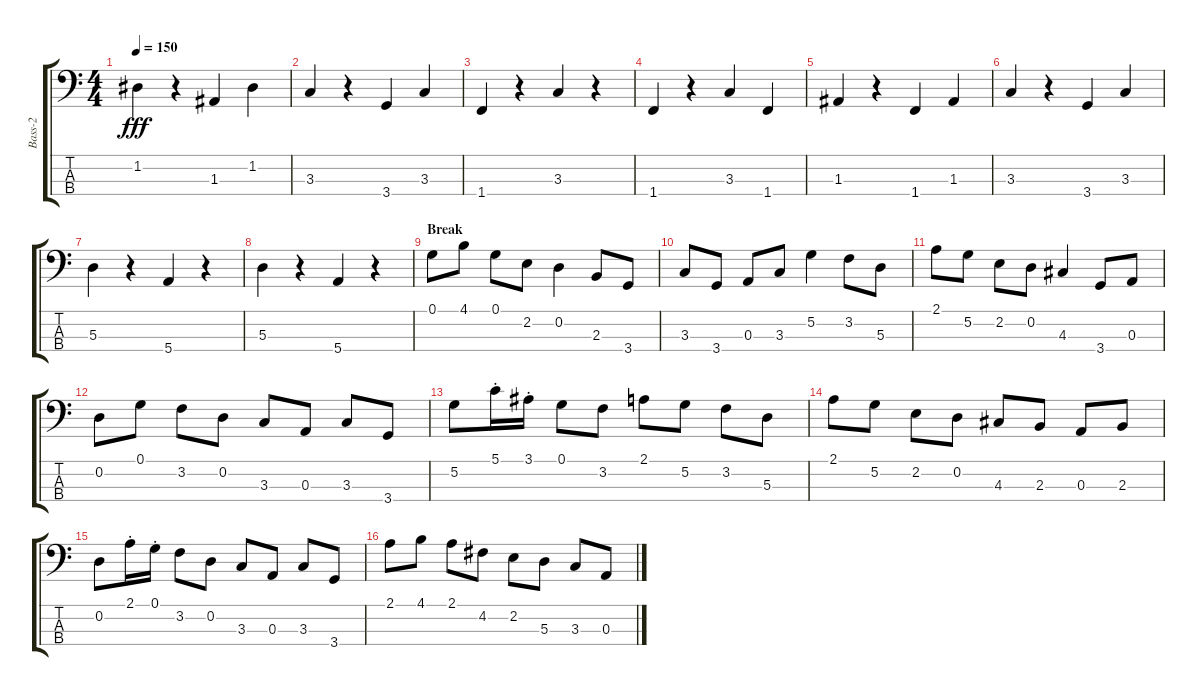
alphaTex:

\track ("Bass-2" "Bass-2") {instrument acousticbass}
\staff {score tabs}
\tuning (G2 D2 A1 E1) {hide}
\ts (4 4)
\tempo 150
\clef f4
\ks c
1.2.4{dy fff} r.4 1.3.4 1.2.4 |
3.3.4 r.4 3.4.4 3.3.4 |
1.4.4 r.4 3.3.4 r.4 |
1.4.4 r.4 3.3.4 1.4.4 |
1.3.4 r.4 1.4.4 1.3.4 |
3.3.4 r.4 3.4.4 3.3.4 |
5.3.4 r.4 5.4.4 r.4 |
5.3.4 r.4 5.4.4 r.4 |
\section ("" "Break")
0.1.8{volume 13 instrument acousticbass} 4.1.8 0.1.8 2.2.8 0.2.4 2.3.8 3.4.8 |
3.3.8 3.4.8 0.3.8 3.3.8 5.2.4 3.2.8 5.3.8 |
2.1.8 5.2.8 2.2.8 0.2.8 4.3.4 3.4.8 0.3.8 |
0.2.8 0.1.8 3.2.8 0.2.8 3.3.8 0.3.8 3.3.8 3.4.8 |
5.2.8 5.1{st}.16 3.1{st}.16 0.1.8 3.2.8 2.1.8 5.2.8 3.2.8 5.3.8 |
2.1.8 5.2.8 2.2.8 0.2.8 4.3.8 2.3.8 0.3.8 2.3.8 |
0.2.8 2.1{st}.16 0.1{st}.16 3.2.8 0.2.8 3.3.8 0.3.8 3.3.8 3.4.8 |
2.1.8 4.1.8 2.1.8 4.2.8 2.2.8 5.3.8 3.3.8 0.3.8
